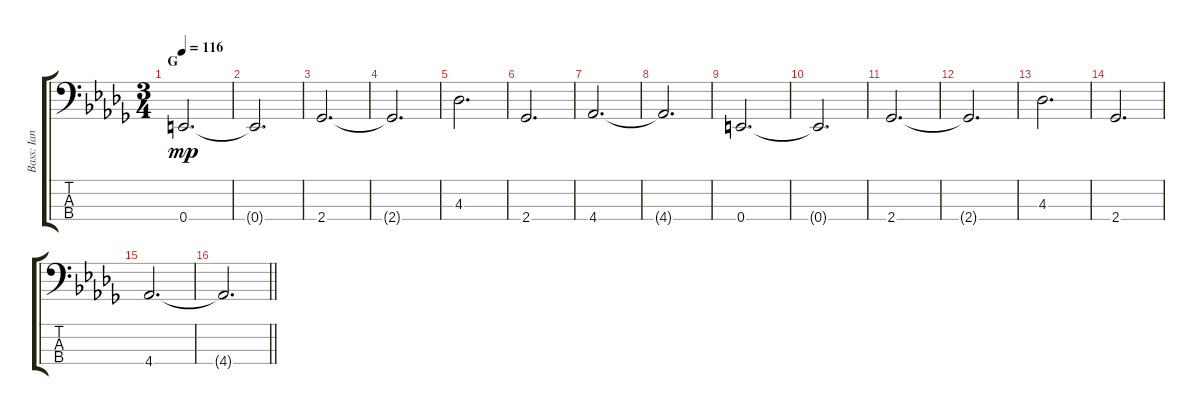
\track ("Bass: Ian" "Bass: Ian") {instrument acousticbass}
\staff {score tabs}
\tuning (G2 D2 A1 E1) {hide}
\ts (3 4)
\section ("" "G")
\tempo 116
\clef f4
\ks db
0.4.2{d dy mp} |
0.4{t}.2{d} |
2.4.2{d} |
2.4{t}.2{d} |
4.3.2{d} |
2.4.2{d} |
4.4.2{d} |
4.4{t}.2{d} |
0.4.2{d} |
0.4{t}.2{d} |
2.4.2{d} |
2.4{t}.2{d} |
4.3.2{d} |
2.4.2{d} |
4.4.2{d} |
\barLineRight lightlight
4.4{t}.2{d}
